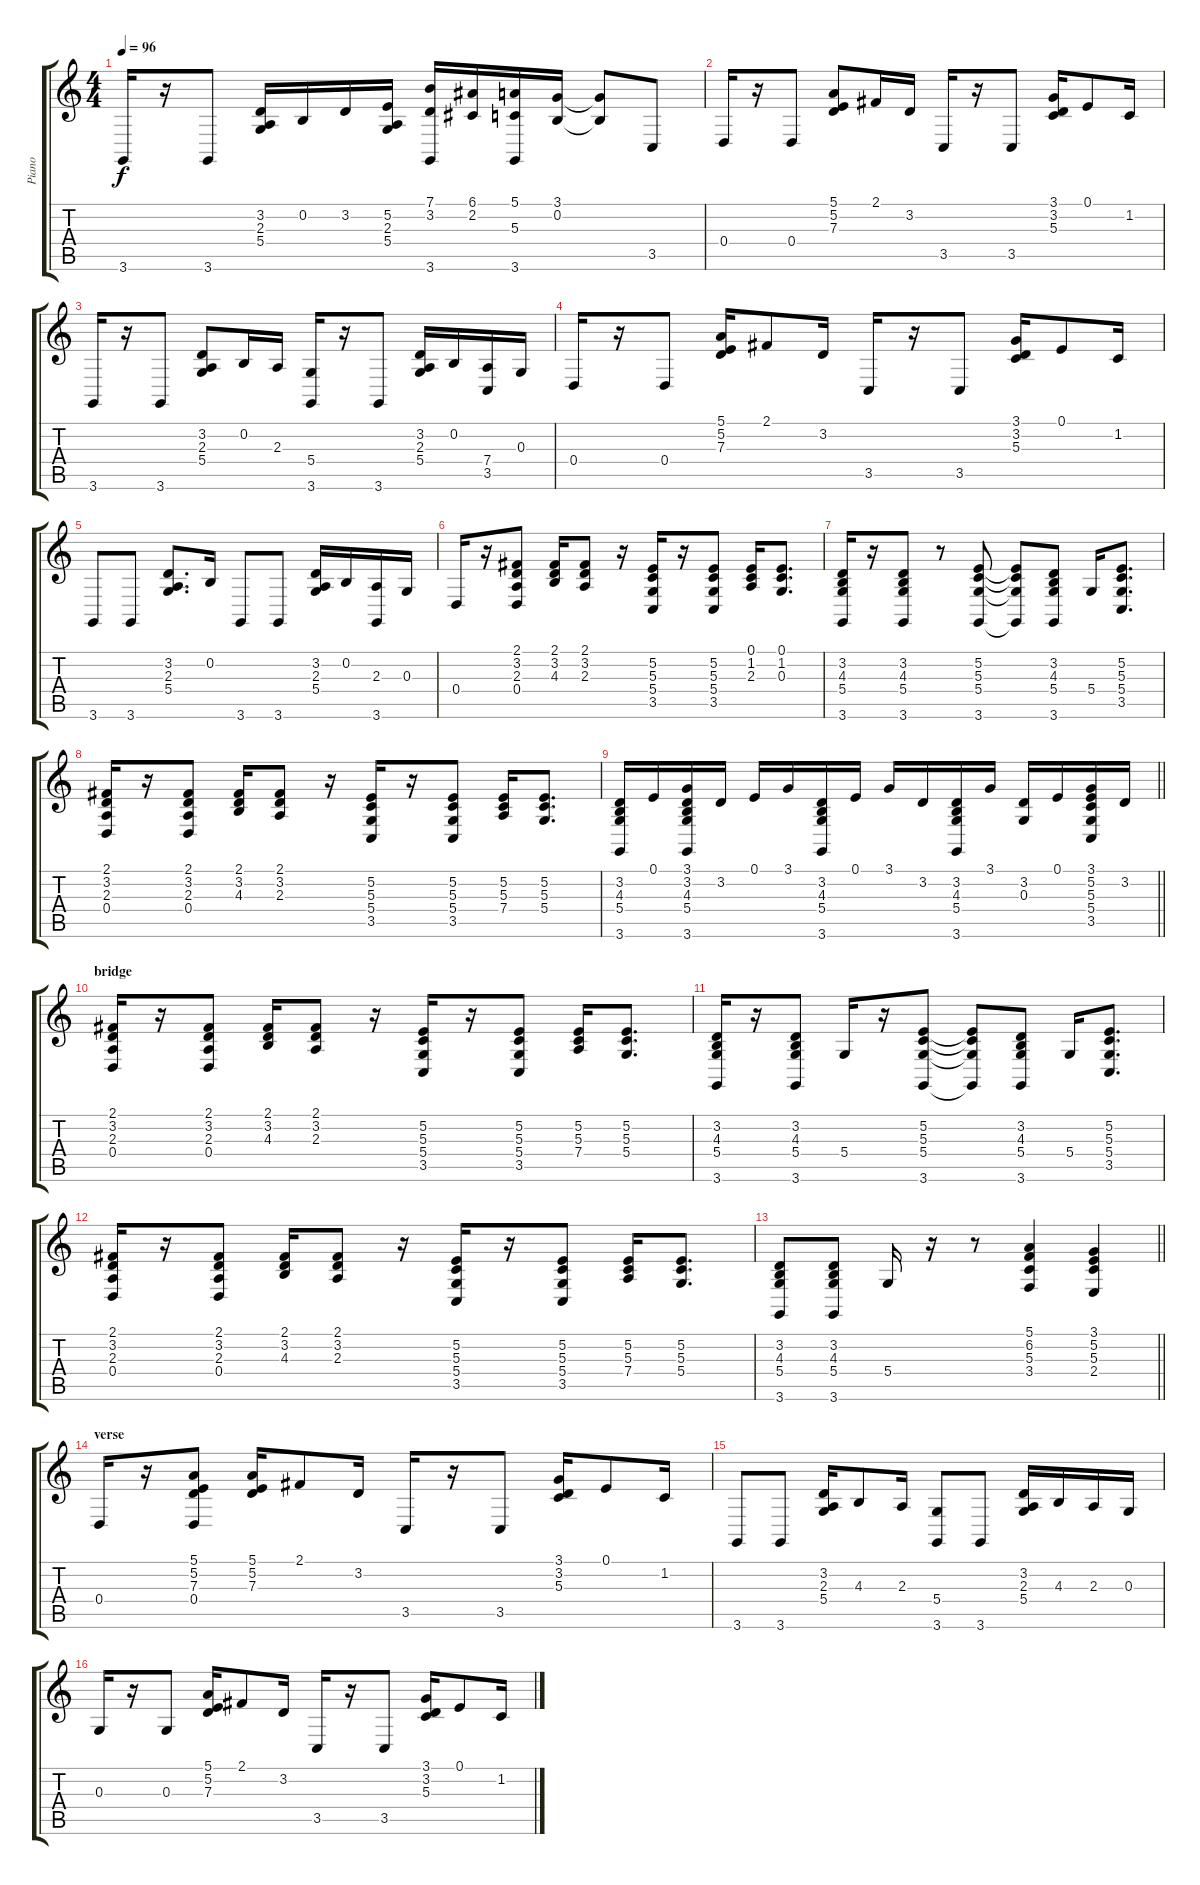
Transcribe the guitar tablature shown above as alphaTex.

\track ("Piano" "Piano") {instrument acousticgrandpiano}
\staff {score tabs}
\tuning (E4 B3 G3 D3 A2 E2) {hide}
\ts (4 4)
\tempo 96
\clef g2
\ks c
3.6.16{dy f} r.16 3.6.8 (3.2 2.3 5.4).16 0.2.16 3.2.16 (5.2 2.3 5.4).16 (7.1 3.2 3.6).16 (6.1 2.2).16 (5.1 5.3 3.6).16 (3.1 0.2).16 (3.1{t} 0.2{t}).8 3.5.8 |
0.4.16 r.16 0.4.8 (5.1 5.2 7.3).8 2.1.16 3.2.16 3.5.16 r.16 3.5.8 (3.1 3.2 5.3).16 0.1.8 1.2.16 |
3.6.16 r.16 3.6.8 (3.2 2.3 5.4).8 0.2.16 2.3.16 (5.4 3.6).16 r.16 3.6.8 (3.2 2.3 5.4).16 0.2.16 (7.4 3.5).16 0.3.16 |
0.4.16 r.16 0.4.8 (5.1 5.2 7.3).16 2.1.8 3.2.16 3.5.16 r.16 3.5.8 (3.1 3.2 5.3).16 0.1.8 1.2.16 |
3.6.8 3.6.8 (3.2 2.3 5.4).8{d} 0.2.16 3.6.8 3.6.8 (3.2 2.3 5.4).16 0.2.16 (2.3 3.6).16 0.3.16 |
0.4.16 r.16 (2.1 3.2 2.3 0.4).8 (2.1 3.2 4.3).16 (2.1 3.2 2.3).8 r.16 (5.2 5.3 5.4 3.5).16 r.16 (5.2 5.3 5.4 3.5).8 (0.1 1.2 2.3).16 (0.1 1.2 0.3).8{d} |
(3.2 4.3 5.4 3.6).16 r.16 (3.2 4.3 5.4 3.6).8 r.8 (5.2 5.3 5.4 3.6).8 (5.2{t} 5.3{t} 5.4{t} 3.6{t}).8 (3.2 4.3 5.4 3.6).8 5.4.16 (5.2 5.3 5.4 3.5).8{d} |
(2.1 3.2 2.3 0.4).16 r.16 (2.1 3.2 2.3 0.4).8 (2.1 3.2 4.3).16 (2.1 3.2 2.3).8 r.16 (5.2 5.3 5.4 3.5).16 r.16 (5.2 5.3 5.4 3.5).8 (5.2 5.3 7.4).16 (5.2 5.3 5.4).8{d} |
\barLineRight lightlight
(3.2 4.3 5.4 3.6).16 0.1.16 (3.1 3.2 4.3 5.4 3.6).16 3.2.16 0.1.16 3.1.16 (3.2 4.3 5.4 3.6).16 0.1.16 3.1.16 3.2.16 (3.2 4.3 5.4 3.6).16 3.1.16 (3.2 0.3).16 0.1.16 (3.1 5.2 5.3 5.4 3.5).16 3.2.16 |
\section ("" "bridge")
(2.1 3.2 2.3 0.4).16 r.16 (2.1 3.2 2.3 0.4).8 (2.1 3.2 4.3).16 (2.1 3.2 2.3).8 r.16 (5.2 5.3 5.4 3.5).16 r.16 (5.2 5.3 5.4 3.5).8 (5.2 5.3 7.4).16 (5.2 5.3 5.4).8{d} |
(3.2 4.3 5.4 3.6).16 r.16 (3.2 4.3 5.4 3.6).8 5.4.16 r.16 (5.2 5.3 5.4 3.6).8 (5.2{t} 5.3{t} 5.4{t} 3.6{t}).8 (3.2 4.3 5.4 3.6).8 5.4.16 (5.2 5.3 5.4 3.5).8{d} |
(2.1 3.2 2.3 0.4).16 r.16 (2.1 3.2 2.3 0.4).8 (2.1 3.2 4.3).16 (2.1 3.2 2.3).8 r.16 (5.2 5.3 5.4 3.5).16 r.16 (5.2 5.3 5.4 3.5).8 (5.2 5.3 7.4).16 (5.2 5.3 5.4).8{d} |
\barLineRight lightlight
(3.2 4.3 5.4 3.6).8 (3.2 4.3 5.4 3.6).8 5.4.16 r.16 r.8 (5.1 6.2 5.3 3.4).4 (3.1 5.2 5.3 2.4).4 |
\section ("" "verse")
0.4.16 r.16 (5.1 5.2 7.3 0.4).8 (5.1 5.2 7.3).16 2.1.8 3.2.16 3.5.16 r.16 3.5.8 (3.1 3.2 5.3).16 0.1.8 1.2.16 |
3.6.8 3.6.8 (3.2 2.3 5.4).16 4.3.8 2.3.16 (5.4 3.6).8 3.6.8 (3.2 2.3 5.4).16 4.3.16 2.3.16 0.3.16 |
0.3.16 r.16 0.3.8 (5.1 5.2 7.3).16 2.1.8 3.2.16 3.5.16 r.16 3.5.8 (3.1 3.2 5.3).16 0.1.8 1.2.16
